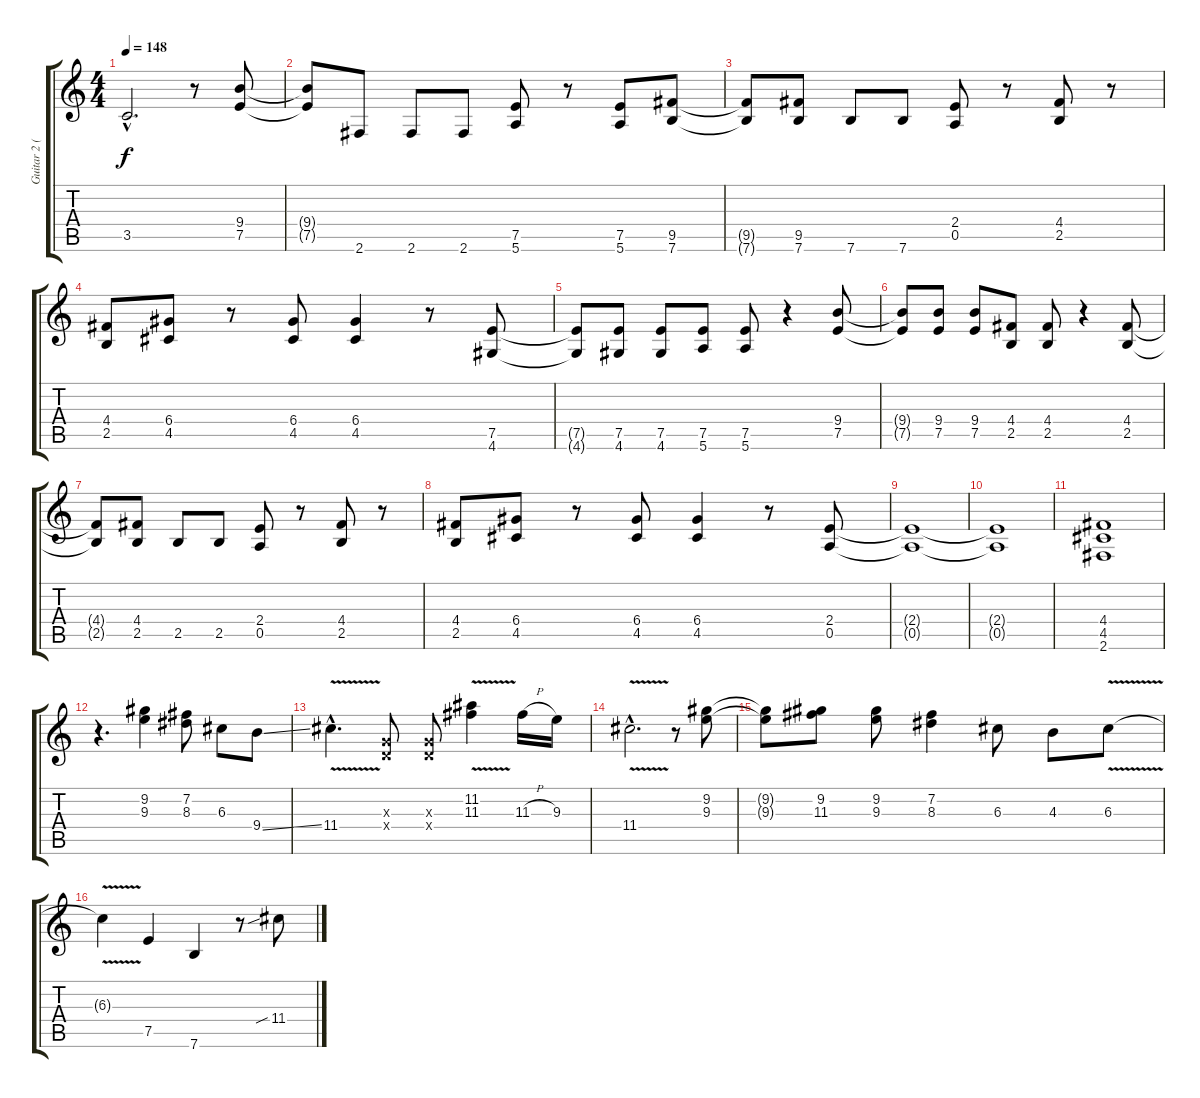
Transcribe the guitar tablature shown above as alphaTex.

\track ("Guitar 2 (Solo)" "Guitar 2 (") {instrument overdrivenguitar}
\staff {score tabs}
\tuning (E4 B3 G3 D3 A2 E2) {hide}
\ts (4 4)
\tempo 148
\clef g2
\ks c
3.5{hac t}.2{d dy f} r.8 (9.4 7.5).8 |
(9.4{t} 7.5{t}).8 2.6.8 2.6.8 2.6.8 (7.5 5.6).8 r.8 (7.5 5.6).8 (9.5 7.6).8 |
(9.5{t} 7.6{t}).8 (9.5 7.6).8 7.6.8 7.6.8 (2.4 0.5).8 r.8 (4.4 2.5).8 r.8 |
(4.4 2.5).8 (6.4 4.5).8 r.8 (6.4 4.5).8 (6.4 4.5).4 r.8 (7.5 4.6).8 |
(7.5{t} 4.6{t}).8 (7.5 4.6).8 (7.5 4.6).8 (7.5 5.6).8 (7.5 5.6).8 r.4 (9.4 7.5).8 |
(9.4{t} 7.5{t}).8 (9.4 7.5).8 (9.4 7.5).8 (4.4 2.5).8 (4.4 2.5).8 r.4 (4.4 2.5).8 |
(4.4{t} 2.5{t}).8 (4.4 2.5).8 2.5.8 2.5.8 (2.4 0.5).8 r.8 (4.4 2.5).8 r.8 |
(4.4 2.5).8 (6.4 4.5).8 r.8 (6.4 4.5).8 (6.4 4.5).4 r.8 (2.4 0.5).8 |
(2.4{t} 0.5{t}).1 |
(2.4{t} 0.5{t}).1 |
(4.4 4.5 2.6).1 |
r.4{d} (9.2 9.3).4 (7.2 8.3).8 6.3.8 9.4{ss}.8 |
11.4{v hac}.4{d} (0.3{x} 0.4{x}).8 (0.3{x} 0.4{x}).8 (11.2 11.3{v}).4 11.3{h}.16 9.3.16 |
11.4{v hac}.2{d} r.8 (9.2 9.3).8 |
(9.2{t} 9.3{t}).8 (9.2 11.3).8 (9.2 9.3).8 (7.2 8.3).4 6.3.8 4.3.8 6.3{v}.8 |
6.3{t}.4 7.5.4 7.6.4 r.8 11.4{sib}.8
